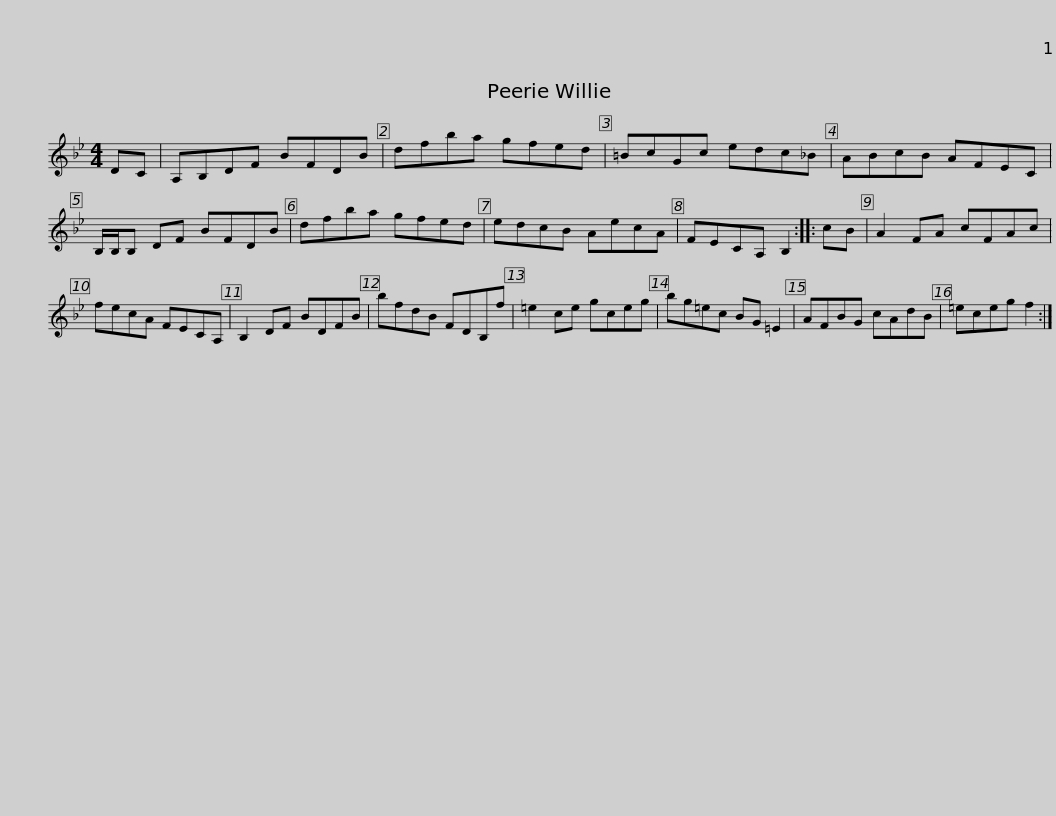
X:1
L:1/8
M:4/4
I:linebreak $
K:Gmin
V:1 treble
V:1
 DC | A,B,DF BFDB | dfba gfed | =BcGc edc_B | ABcB AFEC |$ %5
 B,/B,/B, DF BFDB | dfba gfed | edcB AecA | FECA, B,2 :: cB | %10
 A2 FA cFAc |$ fecA FECA, | B,2 DF BDFB | bfdB FDB,f | =e2 ce gceg | %15
 bg=ec BG =E2 |$ AFBG cAdB | =eceg f2 :| %18
